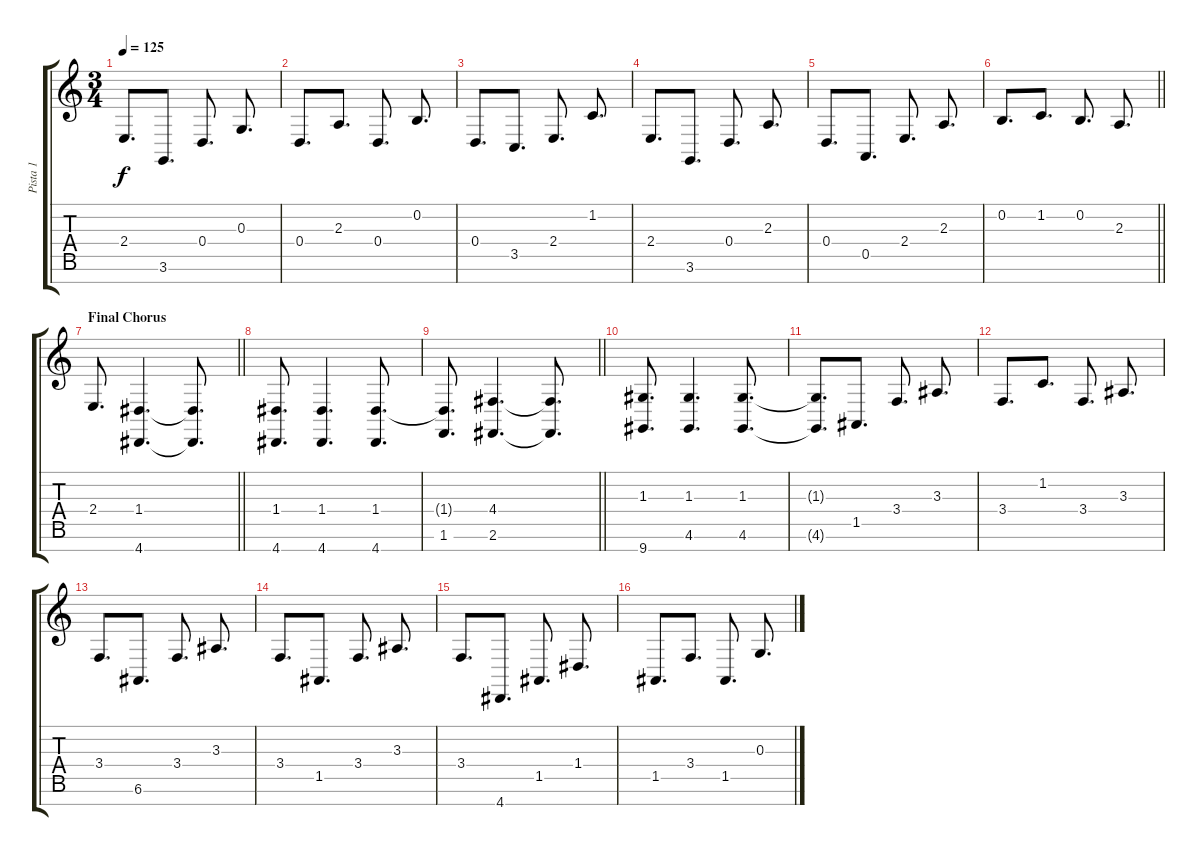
\track ("Pista 1" "Pista 1") {instrument acousticgrandpiano}
\staff {score tabs}
\tuning (E4 B3 G3 D3 A2 E2 B1) {hide}
\ts (3 4)
\tempo 125
\clef g2
\ks c
2.4.8{d dy f} 3.6.8{d} 0.4.8{d} 0.3.8{d} |
0.4.8{d} 2.3.8{d} 0.4.8{d} 0.2.8{d} |
0.4.8{d} 3.5.8{d} 2.4.8{d} 1.2.8{d} |
2.4.8{d} 3.6.8{d} 0.4.8{d} 2.3.8{d} |
0.4.8{d} 0.5.8{d} 2.4.8{d} 2.3.8{d} |
\barLineRight lightlight
0.2.8{d} 1.2.8{d} 0.2.8{d} 2.3.8{d} |
\section ("" "Final Chorus")
\barLineRight lightlight
2.4.8{d} (1.4 4.7).4{d} (1.4{t} 4.7{t}).8{d} |
(1.4 4.7).8{d} (1.4 4.7).4{d} (1.4 4.7).8{d} |
\barLineRight lightlight
(1.4{t} 1.6).8{d} (4.4 2.6).4{d} (4.4{t} 2.6{t}).8{d} |
(1.3 9.7).8{d} (1.3 4.6).4{d} (1.3 4.6).8{d} |
(1.3{t} 4.6{t}).8{d} 1.5.8{d} 3.4.8{d} 3.3.8{d} |
3.4.8{d} 1.2.8{d} 3.4.8{d} 3.3.8{d} |
3.4.8{d} 6.6.8{d} 3.4.8{d} 3.3.8{d} |
3.4.8{d} 1.5.8{d} 3.4.8{d} 3.3.8{d} |
3.4.8{d} 4.7.8{d} 1.5.8{d} 1.4.8{d} |
1.5.8{d} 3.4.8{d} 1.5.8{d} 0.3.8{d}
